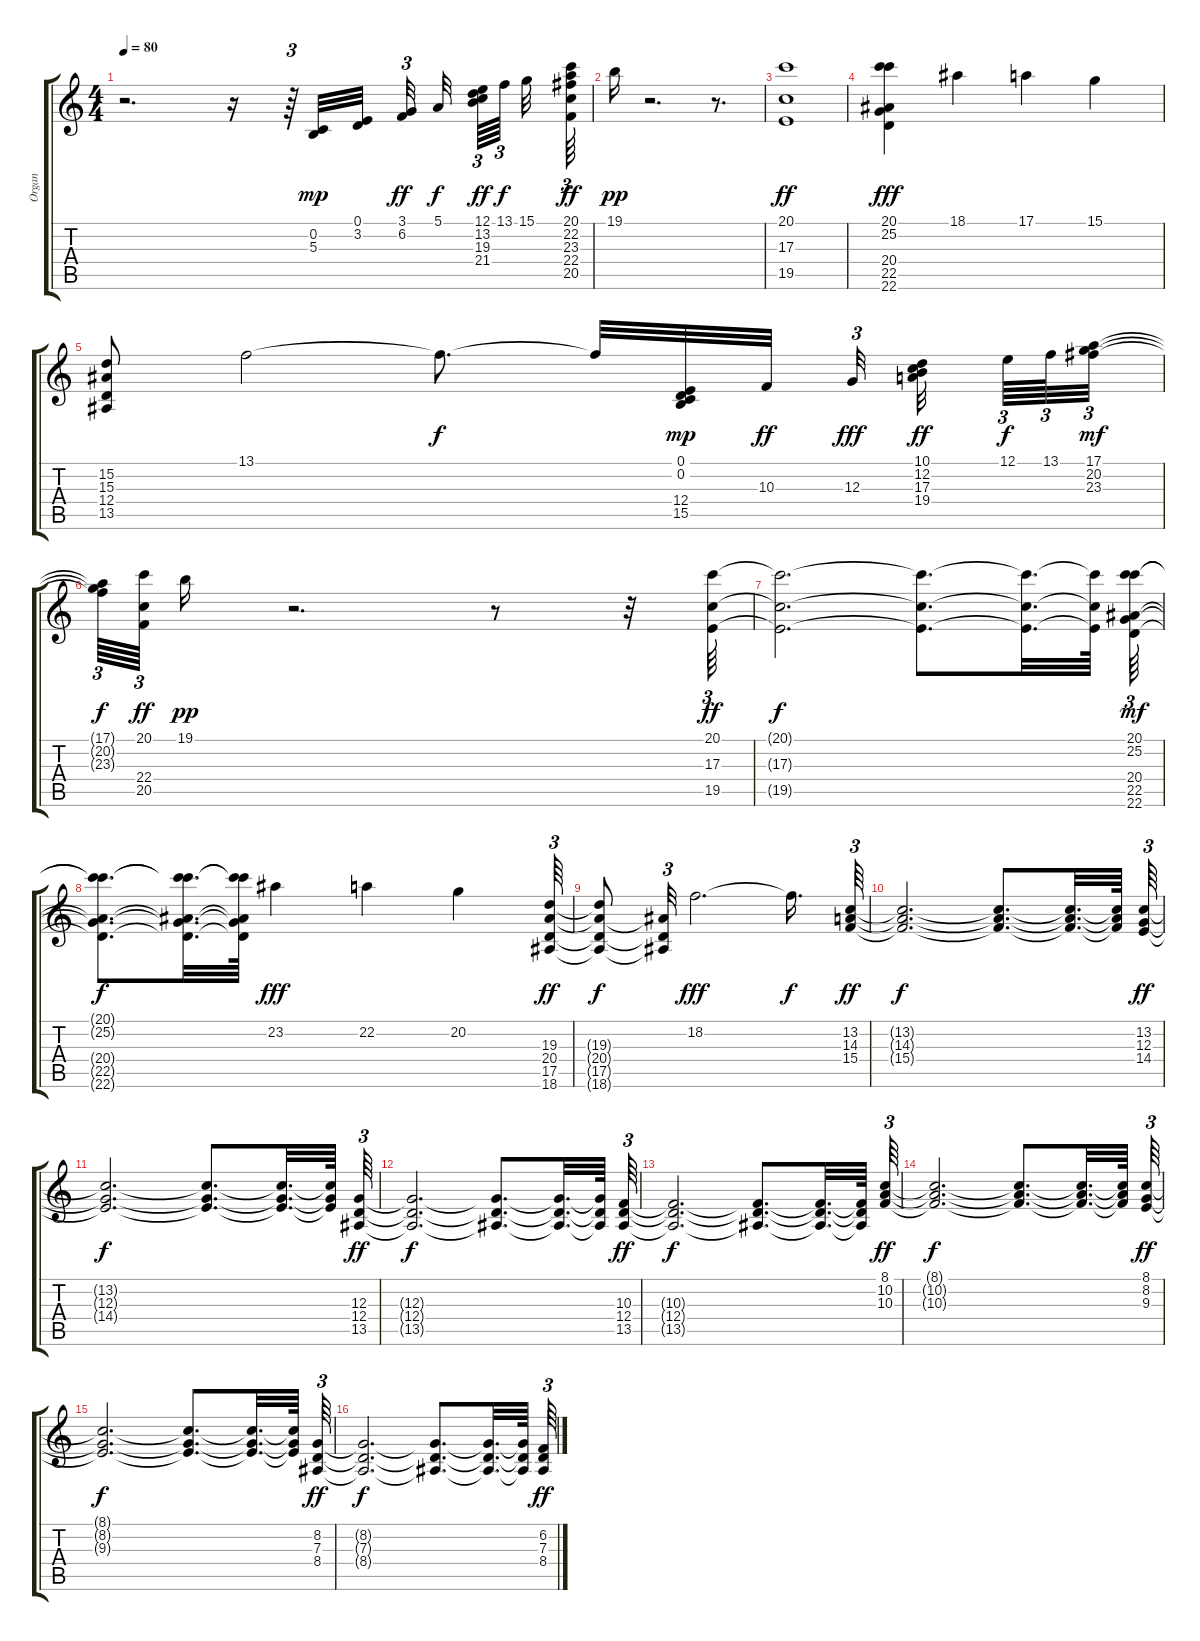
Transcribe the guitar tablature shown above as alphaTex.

\track ("Organ" "Organ") {instrument drawbarorgan}
\staff {score tabs}
\tuning (E4 B3 G3 D3 A2 E2) {hide}
\ts (4 4)
\tempo 80
\clef g2
\ks c
r.2{d dy f} r.16 r.64{tu (3 2)} (0.2 5.3).32{dy mp} (0.1 3.2).32 (3.1 6.2).32{tu (3 2) dy ff} 5.1.32{dy f} (12.1 13.2 19.3 21.4).64{tu (3 2) dy ff} 13.1.64{tu (3 2) dy f} 15.1.32 (20.1 22.2 23.3 22.4 20.5).64{tu (3 2) dy ff} |
19.1.16{dy pp} r.2{d} r.8{d} |
(20.1 17.3 19.5).1{dy ff} |
(20.1 25.2 20.4 22.5 22.6).4{dy fff} 18.1.4 17.1.4 15.1.4 |
(15.2 15.3 12.4 13.5).8 13.1.2 13.1{t}.8{d dy f} 13.1{t}.32 (0.1 0.2 12.4 15.5).32{dy mp} 10.3.32{dy ff} 12.3.32{tu (3 2) dy fff} (10.1 12.2 17.3 19.4).32{dy ff} 12.1.64{tu (3 2) dy f} 13.1.64{tu (3 2)} (17.1 20.2 23.3).32{tu (3 2) dy mf} |
(17.1{t} 20.2{t} 23.3{t}).64{tu (3 2) dy f} (20.1 22.4 20.5).64{tu (3 2) dy ff} 19.1.16{dy pp} r.2{d} r.8 r.32 (20.1 17.3 19.5).64{tu (3 2) dy ff} |
(20.1{t} 17.3{t} 19.5{t}).2{d dy f} (20.1{t} 17.3{t} 19.5{t}).8{d} (20.1{t} 17.3{t} 19.5{t}).32{d} (20.1{t} 17.3{t} 19.5{t}).64 (20.1 25.2 20.4 22.5 22.6).64{tu (3 2) dy mf} |
(20.1{t} 25.2{t} 20.4{t} 22.5{t} 22.6{t}).8{d dy f} (20.1{t} 25.2{t} 20.4{t} 22.5{t} 22.6{t}).32{d} (20.1{t} 25.2{t} 20.4{t} 22.5{t} 22.6{t}).64 23.2.4{dy fff} 22.2.4 20.2.4 (19.3 20.4 17.5 18.6).64{tu (3 2) dy ff} |
(19.3{t} 20.4{t} 17.5{t} 18.6{t}).8{dy f} (20.4{t} 17.5{t} 18.6{t}).32{tu (3 2)} 18.2.2{d dy fff} 18.2{t}.16{d dy f} (13.2 14.3 15.4).64{tu (3 2) dy ff} |
(13.2{t} 14.3{t} 15.4{t}).2{d dy f} (13.2{t} 14.3{t} 15.4{t}).8{d} (13.2{t} 14.3{t} 15.4{t}).32{d} (13.2{t} 14.3{t} 15.4{t}).64 (13.2 12.3 14.4).64{tu (3 2) dy ff} |
(13.2{t} 12.3{t} 14.4{t}).2{d dy f} (13.2{t} 12.3{t} 14.4{t}).8{d} (13.2{t} 12.3{t} 14.4{t}).32{d} (13.2{t} 12.3{t} 14.4{t}).64 (12.3 12.4 13.5).64{tu (3 2) dy ff} |
(12.3{t} 12.4{t} 13.5{t}).2{d dy f} (12.3{t} 12.4{t} 13.5{t}).8{d} (12.3{t} 12.4{t} 13.5{t}).32{d} (12.3{t} 12.4{t} 13.5{t}).64 (10.3 12.4 13.5).64{tu (3 2) dy ff} |
(10.3{t} 12.4{t} 13.5{t}).2{d dy f} (10.3{t} 12.4{t} 13.5{t}).8{d} (10.3{t} 12.4{t} 13.5{t}).32{d} (10.3{t} 12.4{t} 13.5{t}).64 (8.1 10.2 10.3).64{tu (3 2) dy ff} |
(8.1{t} 10.2{t} 10.3{t}).2{d dy f} (8.1{t} 10.2{t} 10.3{t}).8{d} (8.1{t} 10.2{t} 10.3{t}).32{d} (8.1{t} 10.2{t} 10.3{t}).64 (8.1 8.2 9.3).64{tu (3 2) dy ff} |
(8.1{t} 8.2{t} 9.3{t}).2{d dy f} (8.1{t} 8.2{t} 9.3{t}).8{d} (8.1{t} 8.2{t} 9.3{t}).32{d} (8.1{t} 8.2{t} 9.3{t}).64 (8.2 7.3 8.4).64{tu (3 2) dy ff} |
(8.2{t} 7.3{t} 8.4{t}).2{d dy f} (8.2{t} 7.3{t} 8.4{t}).8{d} (8.2{t} 7.3{t} 8.4{t}).32{d} (8.2{t} 7.3{t} 8.4{t}).64 (6.2 7.3 8.4).64{tu (3 2) dy ff}
